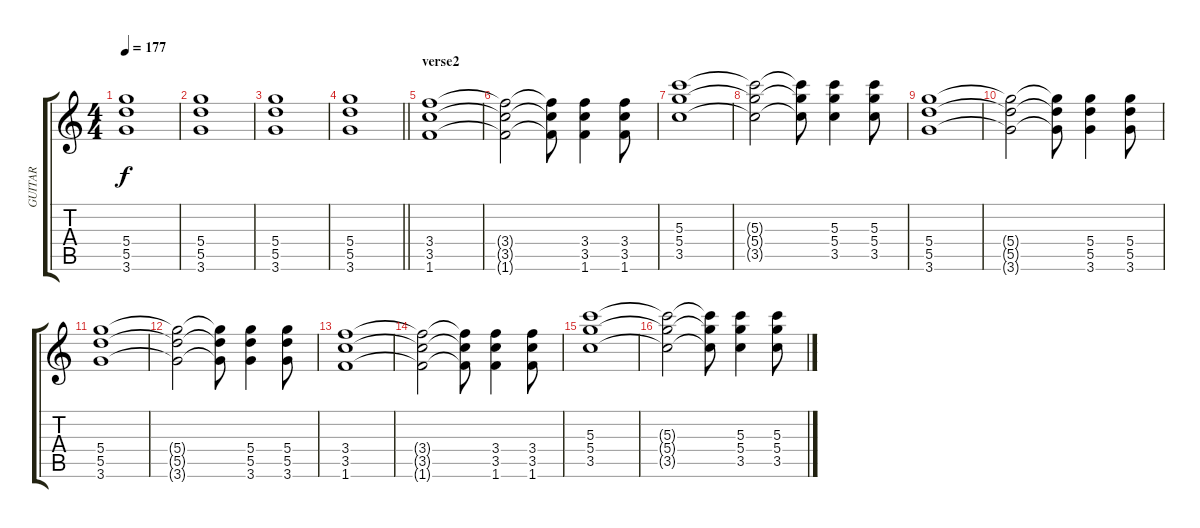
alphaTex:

\track ("GUITAR" "GUITAR") {instrument overdrivenguitar}
\staff {score tabs}
\tuning (E4 B3 G4 D4 A3 E3) {hide}
\ts (4 4)
\tempo 177
\clef g2
\ks c
(5.4 5.5 3.6).1{dy f} |
(5.4 5.5 3.6).1 |
(5.4 5.5 3.6).1 |
\barLineRight lightlight
(5.4 5.5 3.6).1 |
\section ("" "verse2")
(3.4 3.5 1.6).1 |
(3.4{t} 3.5{t} 1.6{t}).2 (3.4{t} 3.5{t} 1.6{t}).8 (3.4 3.5 1.6).4 (3.4 3.5 1.6).8 |
(5.3 5.4 3.5).1 |
(5.3{t} 5.4{t} 3.5{t}).2 (5.3{t} 5.4{t} 3.5{t}).8 (5.3 5.4 3.5).4 (5.3 5.4 3.5).8 |
(5.4 5.5 3.6).1 |
(5.4{t} 5.5{t} 3.6{t}).2 (5.4{t} 5.5{t} 3.6{t}).8 (5.4 5.5 3.6).4 (5.4 5.5 3.6).8 |
(5.4 5.5 3.6).1 |
(5.4{t} 5.5{t} 3.6{t}).2 (5.4{t} 5.5{t} 3.6{t}).8 (5.4 5.5 3.6).4 (5.4 5.5 3.6).8 |
(3.4 3.5 1.6).1 |
(3.4{t} 3.5{t} 1.6{t}).2 (3.4{t} 3.5{t} 1.6{t}).8 (3.4 3.5 1.6).4 (3.4 3.5 1.6).8 |
(5.3 5.4 3.5).1 |
(5.3{t} 5.4{t} 3.5{t}).2 (5.3{t} 5.4{t} 3.5{t}).8 (5.3 5.4 3.5).4 (5.3 5.4 3.5).8
